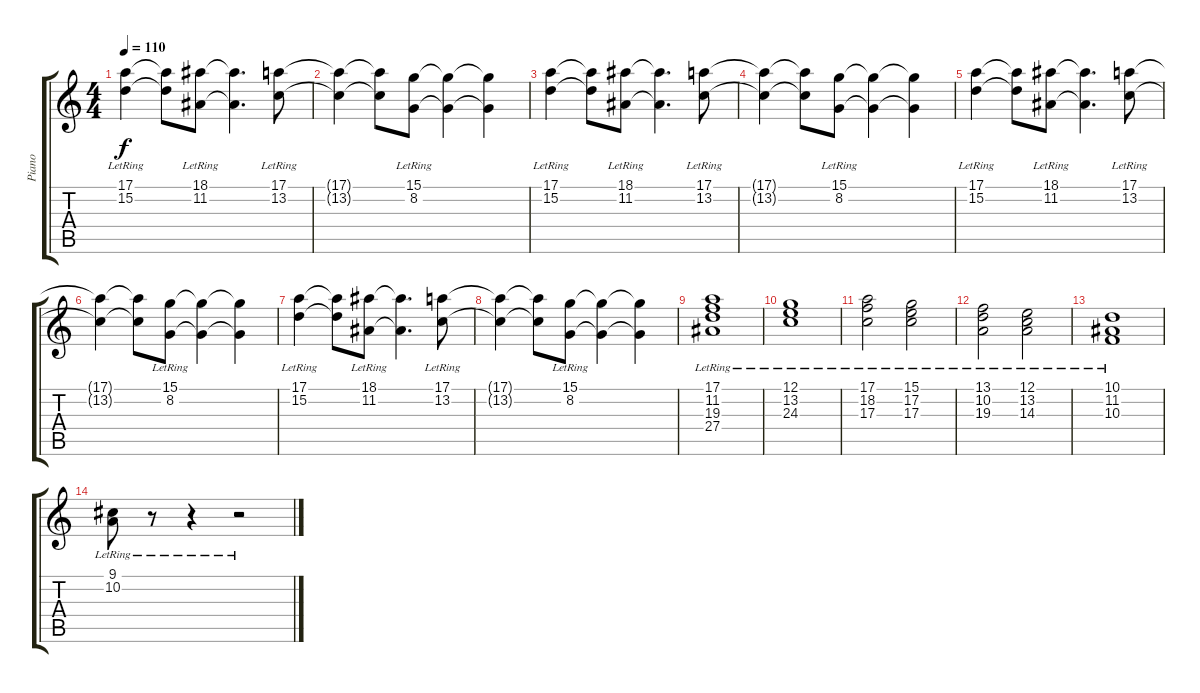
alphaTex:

\track ("Piano" "Piano") {instrument acousticgrandpiano}
\staff {score tabs}
\tuning (E4 B3 G3 D3 A2 E2) {hide}
\ts (4 4)
\tempo 110
\clef g2
\ks c
(17.1{lr} 15.2{lr}).4{dy f} (17.1{t} 15.2{t}).8 (18.1{lr} 11.2{lr}).8 (18.1{t} 11.2{t}).4{d} (17.1{lr} 13.2{lr}).8 |
(17.1{t} 13.2{t}).4 (17.1{t} 13.2{t}).8 (15.1{lr} 8.2{lr}).8 (15.1{t} 8.2{t}).4 (15.1{t} 8.2{t}).4 |
(17.1{lr} 15.2{lr}).4 (17.1{t} 15.2{t}).8 (18.1{lr} 11.2{lr}).8 (18.1{t} 11.2{t}).4{d} (17.1{lr} 13.2{lr}).8 |
(17.1{t} 13.2{t}).4 (17.1{t} 13.2{t}).8 (15.1{lr} 8.2{lr}).8 (15.1{t} 8.2{t}).4 (15.1{t} 8.2{t}).4 |
(17.1{lr} 15.2{lr}).4 (17.1{t} 15.2{t}).8 (18.1{lr} 11.2{lr}).8 (18.1{t} 11.2{t}).4{d} (17.1{lr} 13.2{lr}).8 |
(17.1{t} 13.2{t}).4 (17.1{t} 13.2{t}).8 (15.1{lr} 8.2{lr}).8 (15.1{t} 8.2{t}).4 (15.1{t} 8.2{t}).4 |
(17.1{lr} 15.2{lr}).4 (17.1{t} 15.2{t}).8 (18.1{lr} 11.2{lr}).8 (18.1{t} 11.2{t}).4{d} (17.1{lr} 13.2{lr}).8 |
(17.1{t} 13.2{t}).4 (17.1{t} 13.2{t}).8 (15.1{lr} 8.2{lr}).8 (15.1{t} 8.2{t}).4 (15.1{t} 8.2{t}).4 |
(17.1{lr} 11.2{lr} 19.3{lr} 27.4{lr}).1 |
(12.1{lr} 13.2{lr} 24.3{lr}).1 |
(17.1{lr} 18.2{lr} 17.3{lr}).2 (15.1{lr} 17.2{lr} 17.3{lr}).2 |
(13.1{lr} 10.2{lr} 19.3{lr}).2 (12.1{lr} 13.2{lr} 14.3{lr}).2 |
(10.1{lr} 11.2{lr} 10.3{lr}).1 |
(9.1{lr} 10.2{lr}).8 r.8 r.4 r.2
